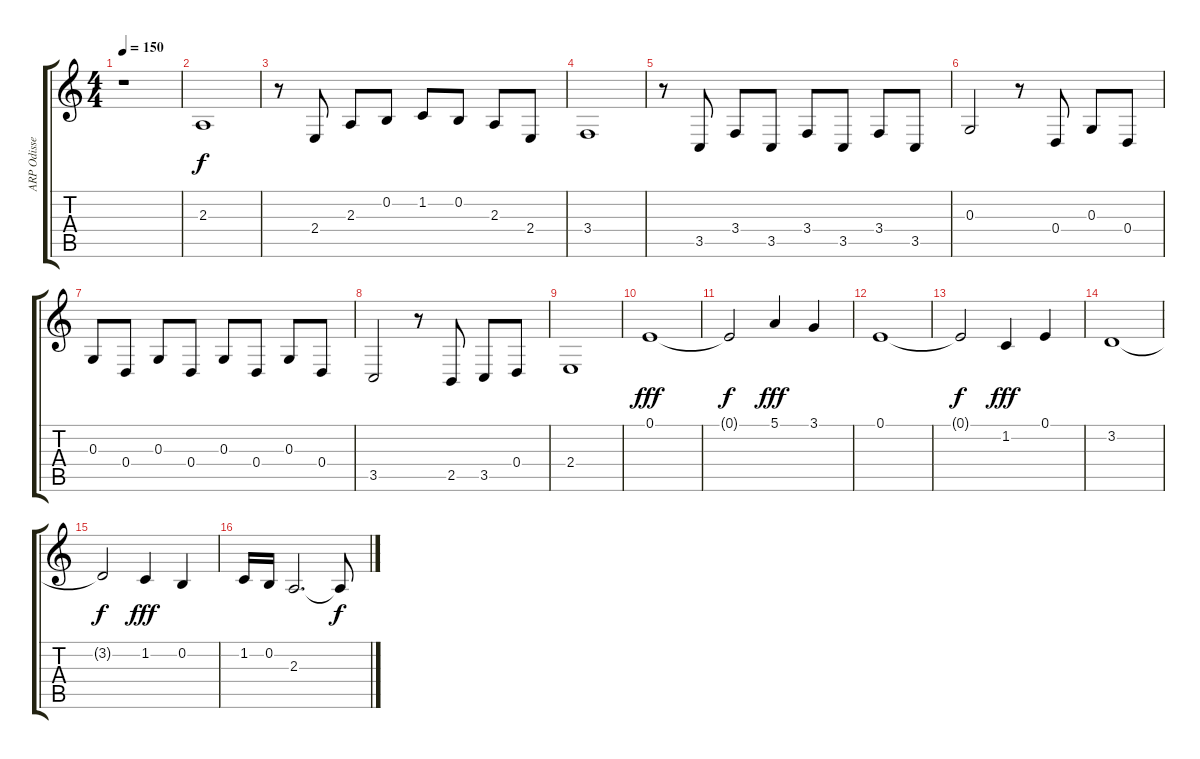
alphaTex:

\track ("ARP Odissey" "ARP Odisse") {instrument pad3polysynth}
\staff {score tabs}
\tuning (E4 B3 G3 D3 A2 E2) {hide}
\ts (4 4)
\tempo 150
\clef g2
\ks c
r.1{dy f} |
2.3.1 |
r.8 2.4.8 2.3.8 0.2.8 1.2.8 0.2.8 2.3.8 2.4.8 |
3.4.1 |
r.8 3.5.8 3.4.8 3.5.8 3.4.8 3.5.8 3.4.8 3.5.8 |
0.3.2 r.8 0.4.8 0.3.8 0.4.8 |
0.3.8 0.4.8 0.3.8 0.4.8 0.3.8 0.4.8 0.3.8 0.4.8 |
3.5.2 r.8 2.5.8 3.5.8 0.4.8 |
2.4.1 |
0.1.1{dy fff} |
0.1{t}.2{dy f} 5.1.4{dy fff} 3.1.4 |
0.1.1 |
0.1{t}.2{dy f} 1.2.4{dy fff} 0.1.4 |
3.2.1 |
3.2{t}.2{dy f} 1.2.4{dy fff} 0.2.4 |
1.2.16 0.2.16 2.3.2{d} 2.3{t}.8{dy f}
